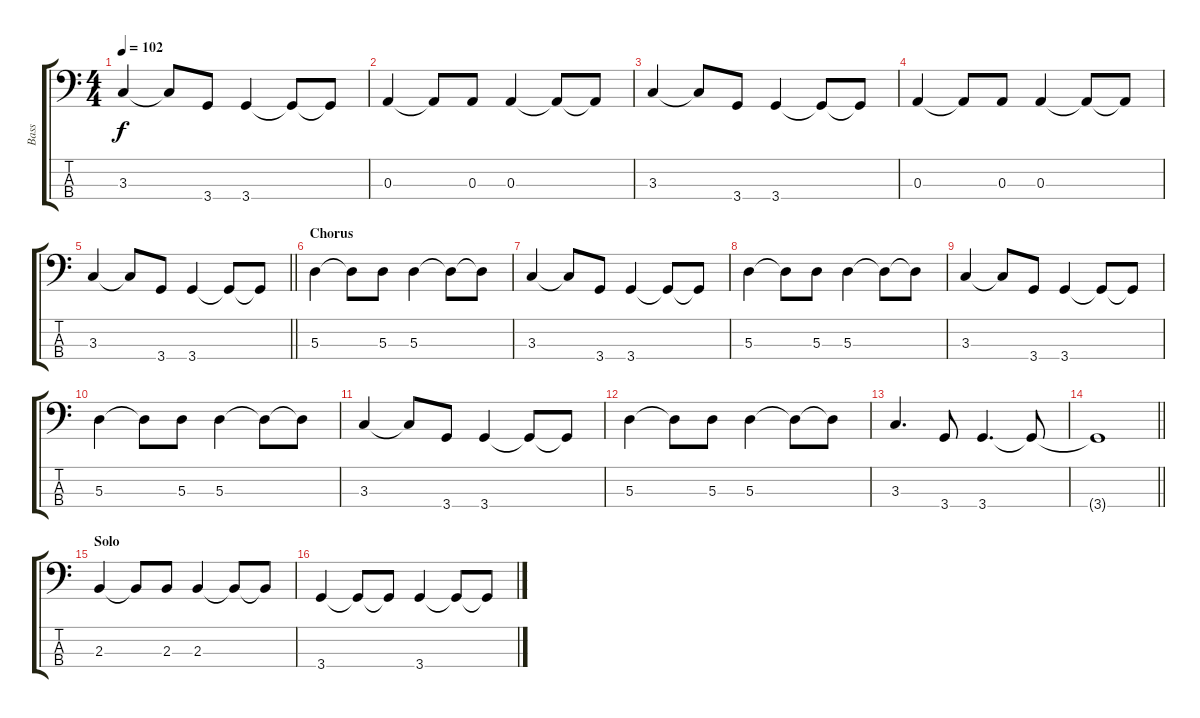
\track ("Bass" "Bass") {instrument electricbassfinger}
\staff {score tabs}
\tuning (G2 D2 A1 E1) {hide}
\ts (4 4)
\tempo 102
\clef f4
\ks c
3.3.4{dy f} 3.3{t}.8 3.4.8 3.4.4 3.4{t}.8 3.4{t}.8 |
0.3.4 0.3{t}.8 0.3.8 0.3.4 0.3{t}.8 0.3{t}.8 |
3.3.4 3.3{t}.8 3.4.8 3.4.4 3.4{t}.8 3.4{t}.8 |
0.3.4 0.3{t}.8 0.3.8 0.3.4 0.3{t}.8 0.3{t}.8 |
\barLineRight lightlight
3.3.4 3.3{t}.8 3.4.8 3.4.4 3.4{t}.8 3.4{t}.8 |
\section ("" "Chorus")
5.3.4 5.3{t}.8 5.3.8 5.3.4 5.3{t}.8 5.3{t}.8 |
3.3.4 3.3{t}.8 3.4.8 3.4.4 3.4{t}.8 3.4{t}.8 |
5.3.4 5.3{t}.8 5.3.8 5.3.4 5.3{t}.8 5.3{t}.8 |
3.3.4 3.3{t}.8 3.4.8 3.4.4 3.4{t}.8 3.4{t}.8 |
5.3.4 5.3{t}.8 5.3.8 5.3.4 5.3{t}.8 5.3{t}.8 |
3.3.4 3.3{t}.8 3.4.8 3.4.4 3.4{t}.8 3.4{t}.8 |
5.3.4 5.3{t}.8 5.3.8 5.3.4 5.3{t}.8 5.3{t}.8 |
3.3.4{d} 3.4.8 3.4.4{d} 3.4{t}.8 |
\barLineRight lightlight
3.4{t}.1 |
\section ("" "Solo")
2.3.4 2.3{t}.8 2.3.8 2.3.4 2.3{t}.8 2.3{t}.8 |
3.4.4 3.4{t}.8 3.4{t}.8 3.4.4 3.4{t}.8 3.4{t}.8
